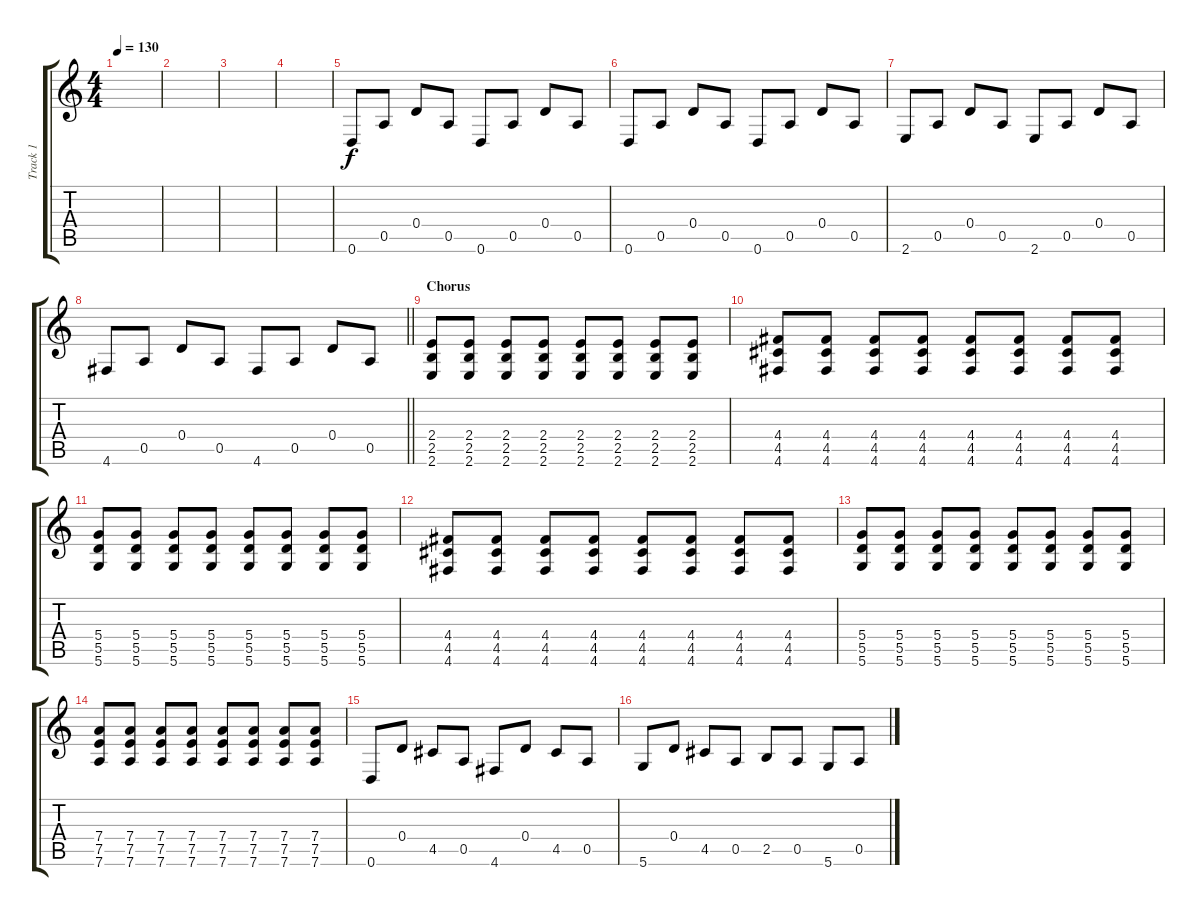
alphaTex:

\track ("Track 1" "Track 1") {instrument overdrivenguitar}
\staff {score tabs}
\tuning (E4 B3 G3 D3 A2 D2) {hide}
\ts (4 4)
\tempo 130
\clef g2
\ks c
|
|
|
|
0.6.8{volume 11 balance 0} 0.5.8 0.4.8 0.5.8 0.6.8 0.5.8 0.4.8 0.5.8 |
0.6.8 0.5.8 0.4.8 0.5.8 0.6.8 0.5.8 0.4.8 0.5.8 |
2.6.8 0.5.8 0.4.8 0.5.8 2.6.8 0.5.8 0.4.8 0.5.8 |
\barLineRight lightlight
4.6.8 0.5.8 0.4.8 0.5.8 4.6.8 0.5.8 0.4.8 0.5.8 |
\section ("" "Chorus")
(2.4 2.5 2.6).8{volume 16 balance 11} (2.4 2.5 2.6).8 (2.4 2.5 2.6).8 (2.4 2.5 2.6).8 (2.4 2.5 2.6).8 (2.4 2.5 2.6).8 (2.4 2.5 2.6).8 (2.4 2.5 2.6).8 |
(4.4 4.5 4.6).8 (4.4 4.5 4.6).8 (4.4 4.5 4.6).8 (4.4 4.5 4.6).8 (4.4 4.5 4.6).8 (4.4 4.5 4.6).8 (4.4 4.5 4.6).8 (4.4 4.5 4.6).8 |
(5.4 5.5 5.6).8 (5.4 5.5 5.6).8 (5.4 5.5 5.6).8 (5.4 5.5 5.6).8 (5.4 5.5 5.6).8 (5.4 5.5 5.6).8 (5.4 5.5 5.6).8 (5.4 5.5 5.6).8 |
(4.4 4.5 4.6).8 (4.4 4.5 4.6).8 (4.4 4.5 4.6).8 (4.4 4.5 4.6).8 (4.4 4.5 4.6).8 (4.4 4.5 4.6).8 (4.4 4.5 4.6).8 (4.4 4.5 4.6).8 |
(5.4 5.5 5.6).8 (5.4 5.5 5.6).8 (5.4 5.5 5.6).8 (5.4 5.5 5.6).8 (5.4 5.5 5.6).8 (5.4 5.5 5.6).8 (5.4 5.5 5.6).8 (5.4 5.5 5.6).8 |
(7.4 7.5 7.6).8 (7.4 7.5 7.6).8 (7.4 7.5 7.6).8 (7.4 7.5 7.6).8 (7.4 7.5 7.6).8 (7.4 7.5 7.6).8 (7.4 7.5 7.6).8 (7.4 7.5 7.6).8 |
0.6.8 0.4.8 4.5.8 0.5.8 4.6.8 0.4.8 4.5.8 0.5.8 |
5.6.8 0.4.8 4.5.8 0.5.8 2.5.8 0.5.8 5.6.8 0.5.8
